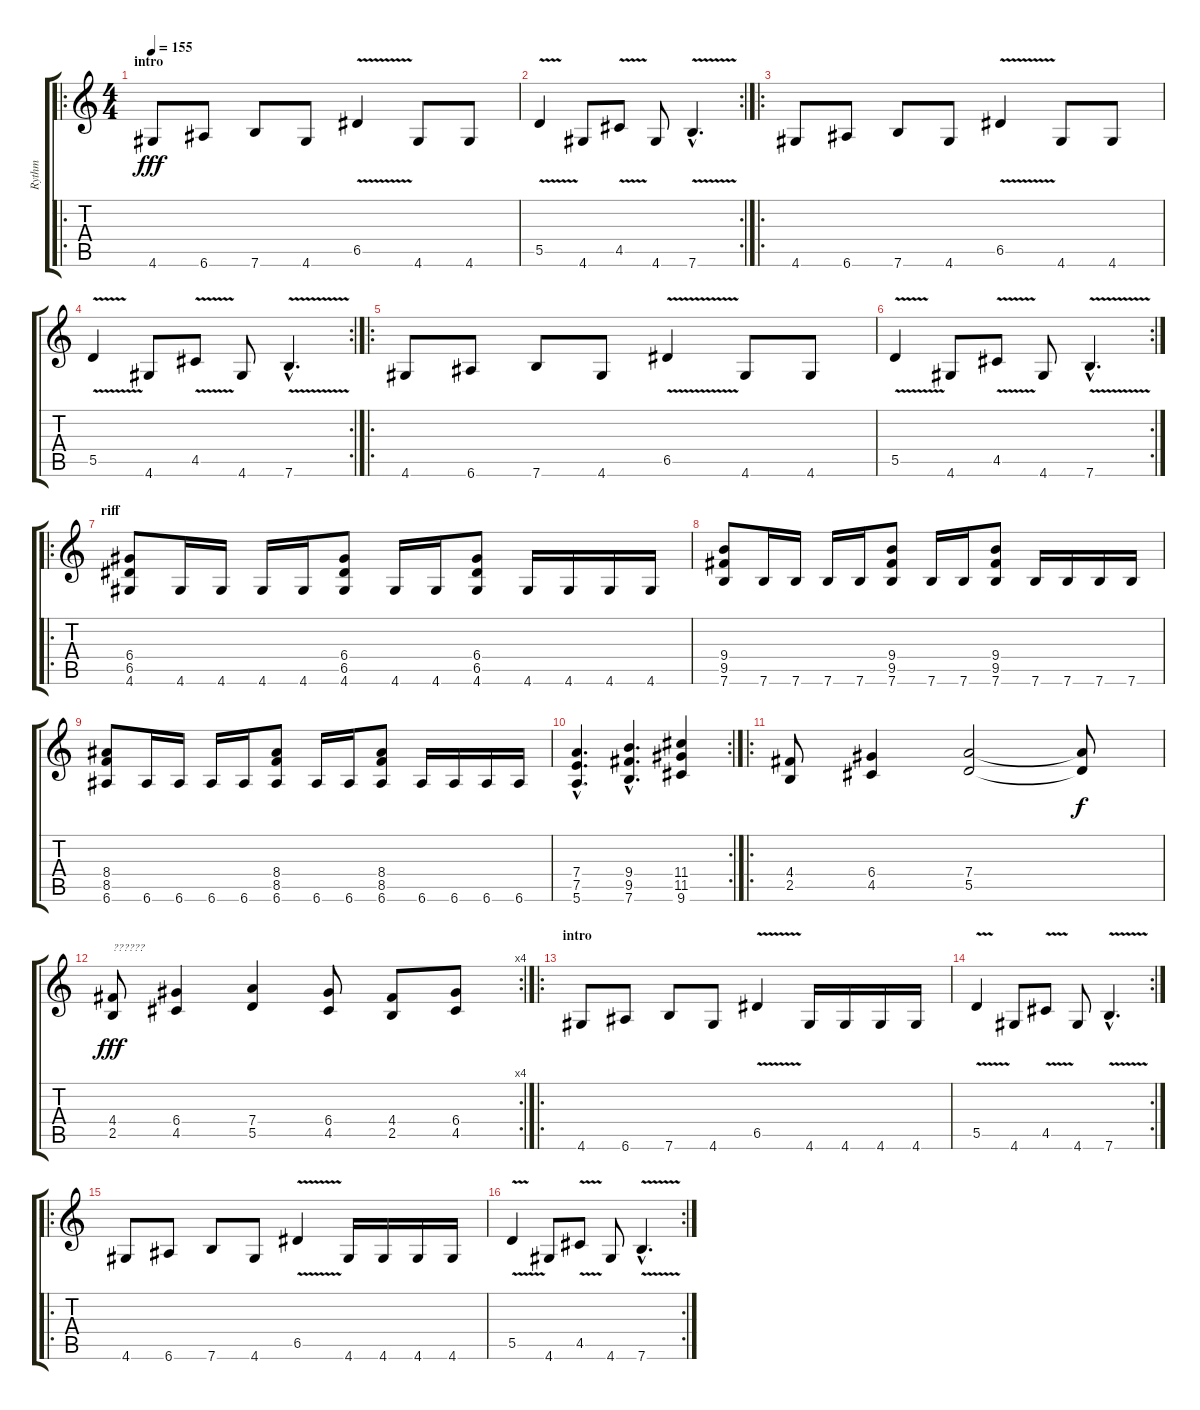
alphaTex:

\track ("Rythm" "Rythm") {instrument distortionguitar}
\staff {score tabs}
\tuning (E4 B3 G3 D3 A2 E2) {hide}
\ro
\ts (4 4)
\section ("" "intro")
\tempo 155
\clef g2
\ks c
4.6.8{dy fff instrument distortionguitar} 6.6.8 7.6.8 4.6.8 6.5{v}.4 4.6.8 4.6.8 |
\rc 2
5.5{v}.4 4.6.8 4.5{v}.8 4.6.8 7.6{v hac}.4{d} |
\ro
4.6.8 6.6.8 7.6.8 4.6.8 6.5{v}.4 4.6.8 4.6.8 |
\rc 2
5.5{v}.4 4.6.8 4.5{v}.8 4.6.8 7.6{v hac}.4{d} |
\ro
4.6.8 6.6.8 7.6.8 4.6.8 6.5{v}.4 4.6.8 4.6.8 |
\rc 2
5.5{v}.4 4.6.8 4.5{v}.8 4.6.8 7.6{v hac}.4{d} |
\ro
\section ("" "riff")
(6.4 6.5 4.6).8 4.6.16 4.6.16 4.6.16 4.6.16 (6.4 6.5 4.6).8 4.6.16 4.6.16 (6.4 6.5 4.6).8 4.6.16 4.6.16 4.6.16 4.6.16 |
(9.4 9.5 7.6).8 7.6.16 7.6.16 7.6.16 7.6.16 (9.4 9.5 7.6).8 7.6.16 7.6.16 (9.4 9.5 7.6).8 7.6.16 7.6.16 7.6.16 7.6.16 |
(8.4 8.5 6.6).8 6.6.16 6.6.16 6.6.16 6.6.16 (8.4 8.5 6.6).8 6.6.16 6.6.16 (8.4 8.5 6.6).8 6.6.16 6.6.16 6.6.16 6.6.16 |
\rc 2
(7.4{hac} 7.5{hac} 5.6{hac}).4{d} (9.4{hac} 9.5{hac} 7.6{hac}).4{d} (11.4 11.5 9.6).4 |
\ro
(4.4 2.5).8 (6.4 4.5).4 (7.4 5.5).2 (7.4{t} 5.5{t}).8{dy f} |
\rc 4
(4.4 2.5).8{txt "??????" dy fff} (6.4 4.5).4 (7.4 5.5).4 (6.4 4.5).8 (4.4 2.5).8 (6.4 4.5).8 |
\ro
\section ("" "intro")
4.6.8 6.6.8 7.6.8 4.6.8 6.5{v}.4 4.6.16 4.6.16 4.6.16 4.6.16 |
\rc 2
5.5{v}.4 4.6.8 4.5{v}.8 4.6.8 7.6{v hac}.4{d} |
\ro
4.6.8 6.6.8 7.6.8 4.6.8 6.5{v}.4 4.6.16 4.6.16 4.6.16 4.6.16 |
\rc 2
5.5{v}.4 4.6.8 4.5{v}.8 4.6.8 7.6{v hac}.4{d}
